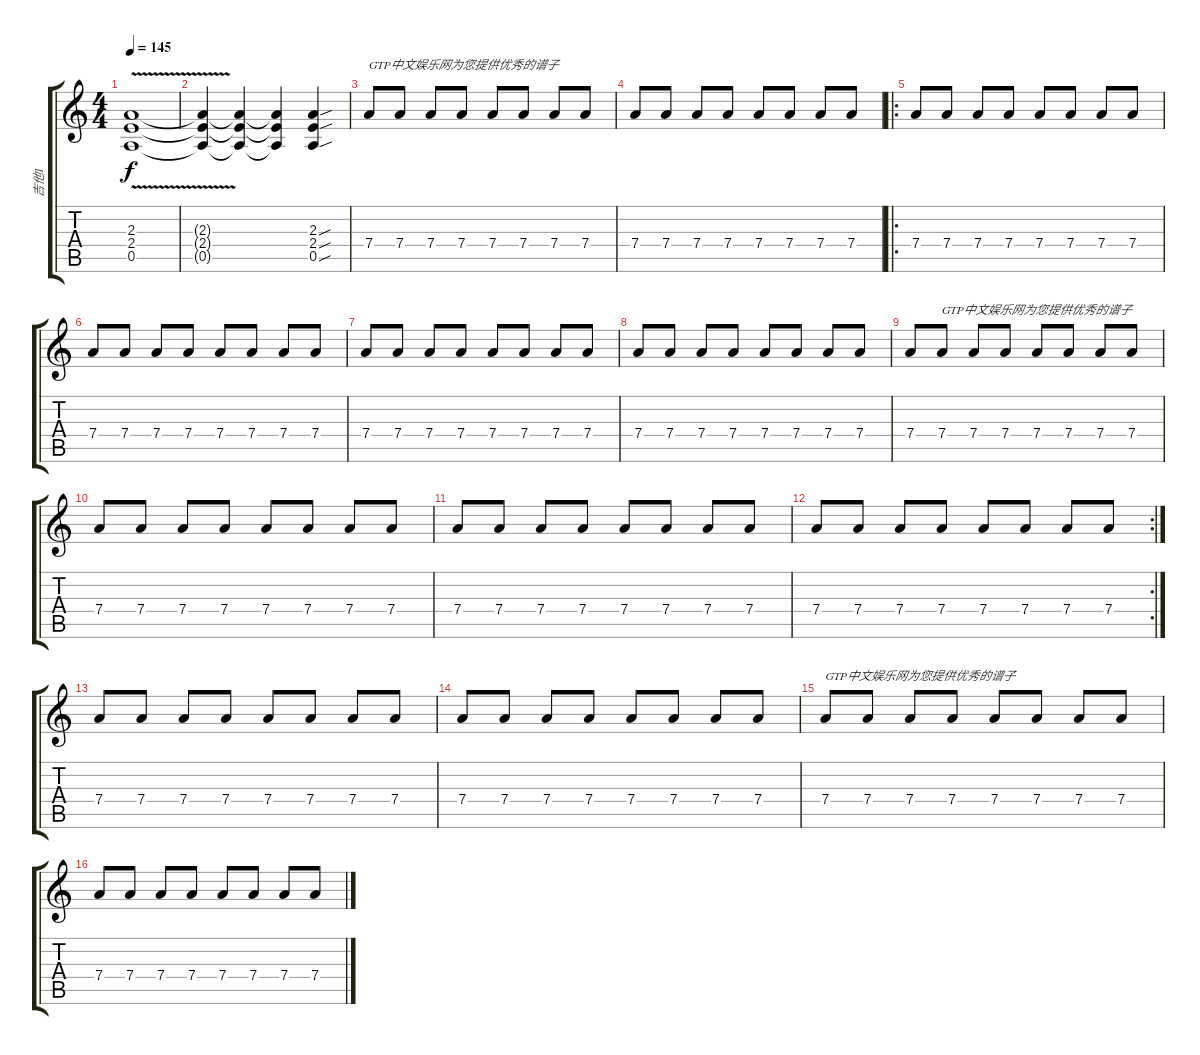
\track ("吉他1" "吉他1") {instrument distortionguitar}
\staff {score tabs}
\tuning (E4 B3 G3 D3 A2 E2) {hide}
\ts (4 4)
\tempo 145
\clef g2
\ks c
(2.3{v} 2.4{v} 0.5).1{dy f} |
(2.3{t} 2.4{t} 0.5{t}).4 (2.3{t} 2.4{t} 0.5{t}).4 (2.3{t} 2.4{t} 0.5{t}).4 (2.3{sou} 2.4{sou} 0.5{sou}).4 |
7.4.8{txt "GTP中文娱乐网为您提供优秀的谱子" instrument electricguitarjazz} 7.4.8 7.4.8 7.4.8 7.4.8 7.4.8 7.4.8 7.4.8 |
7.4.8{instrument electricguitarjazz} 7.4.8 7.4.8 7.4.8 7.4.8 7.4.8 7.4.8 7.4.8 |
\ro
7.4.8{volume 10 instrument electricguitarjazz} 7.4.8 7.4.8 7.4.8 7.4.8 7.4.8 7.4.8 7.4.8 |
7.4.8{volume 10 instrument electricguitarjazz} 7.4.8 7.4.8 7.4.8 7.4.8 7.4.8 7.4.8 7.4.8 |
7.4.8{volume 10 instrument electricguitarjazz} 7.4.8 7.4.8 7.4.8 7.4.8 7.4.8 7.4.8 7.4.8 |
7.4.8{volume 10 instrument electricguitarjazz} 7.4.8 7.4.8 7.4.8 7.4.8 7.4.8 7.4.8 7.4.8 |
7.4.8{volume 10 instrument electricguitarjazz} 7.4.8{txt "GTP中文娱乐网为您提供优秀的谱子"} 7.4.8 7.4.8 7.4.8 7.4.8 7.4.8 7.4.8 |
7.4.8{volume 10 instrument electricguitarjazz} 7.4.8 7.4.8 7.4.8 7.4.8 7.4.8 7.4.8 7.4.8 |
7.4.8{volume 10 instrument electricguitarjazz} 7.4.8 7.4.8 7.4.8 7.4.8 7.4.8 7.4.8 7.4.8 |
\rc 2
7.4.8{volume 10 instrument electricguitarjazz} 7.4.8 7.4.8 7.4.8 7.4.8 7.4.8 7.4.8 7.4.8 |
7.4.8{volume 10 instrument electricguitarjazz} 7.4.8 7.4.8 7.4.8 7.4.8 7.4.8 7.4.8 7.4.8 |
7.4.8{volume 10 instrument electricguitarjazz} 7.4.8 7.4.8 7.4.8 7.4.8 7.4.8 7.4.8 7.4.8 |
7.4.8{txt "GTP中文娱乐网为您提供优秀的谱子" volume 10 instrument electricguitarjazz} 7.4.8 7.4.8 7.4.8 7.4.8 7.4.8 7.4.8 7.4.8 |
7.4.8{volume 10 instrument electricguitarjazz} 7.4.8 7.4.8 7.4.8 7.4.8 7.4.8 7.4.8 7.4.8
